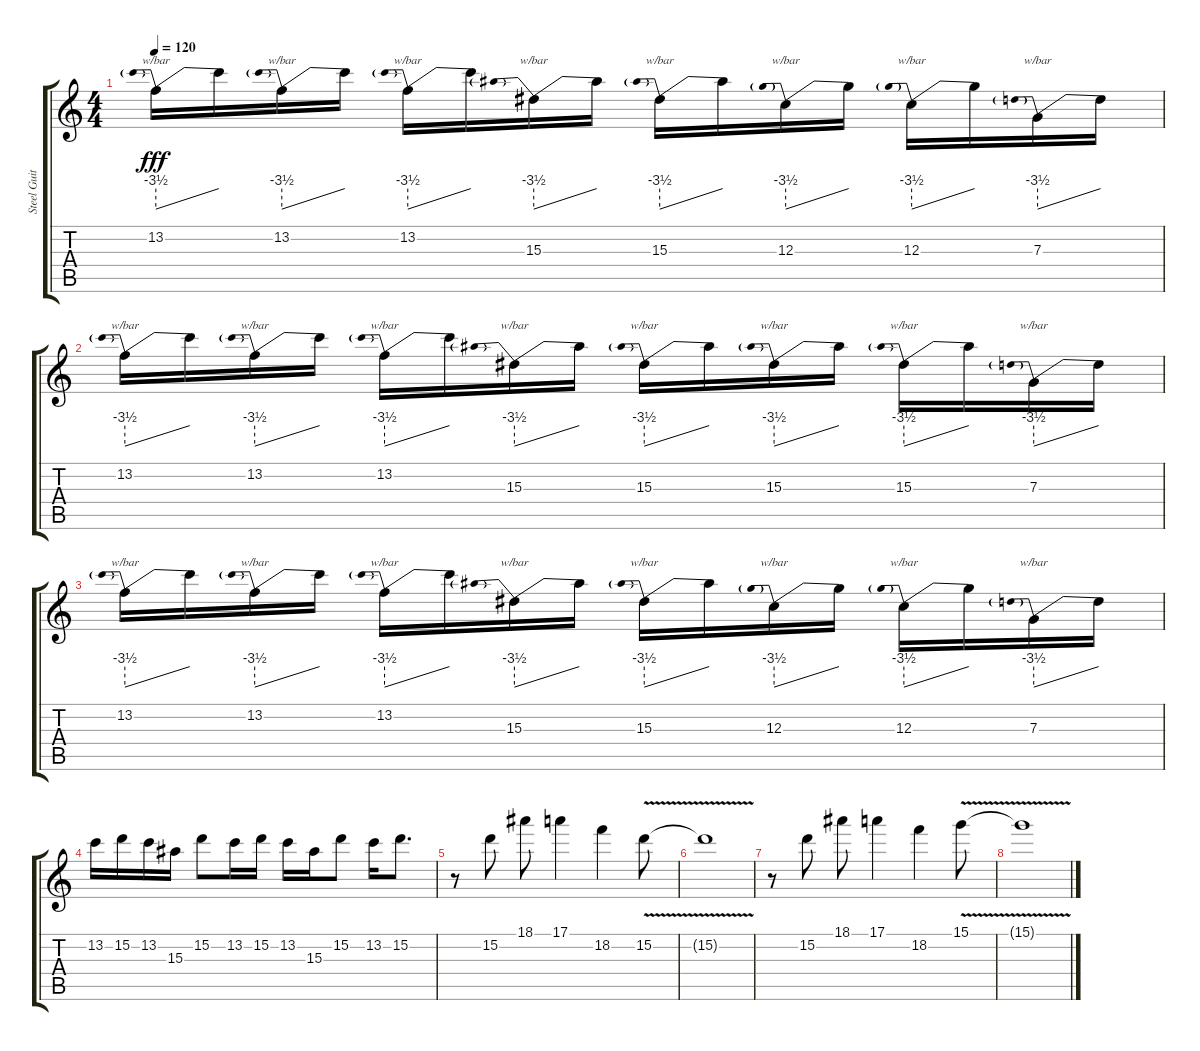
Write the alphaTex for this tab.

\track ("Steel Guitar" "Steel Guit") {instrument acousticguitarsteel}
\staff {score tabs}
\tuning (E4 B3 G3 D3 A2 E2) {hide}
\ts (4 4)
\tempo 120
\clef g2
\ks c
13.2.16{tbe (predivedive default 0 -14 60 0) dy fff} 13.2{t}.16 13.2.16{tbe (predivedive default 0 -14 60 0)} 13.2{t}.16 13.2.16{tbe (predivedive default 0 -14 60 0)} 13.2{t}.16 15.3.16{tbe (predivedive default 0 -14 60 0)} 15.3{t}.16 15.3.16{tbe (predivedive default 0 -14 60 0)} 15.3{t}.16 12.3.16{tbe (predivedive default 0 -14 60 0)} 12.3{t}.16 12.3.16{tbe (predivedive default 0 -14 60 0)} 12.3{t}.16 7.3.16{tbe (predivedive default 0 -14 60 0)} 7.3{t}.16 |
13.2.16{tbe (predivedive default 0 -14 60 0)} 13.2{t}.16 13.2.16{tbe (predivedive default 0 -14 60 0)} 13.2{t}.16 13.2.16{tbe (predivedive default 0 -14 60 0)} 13.2{t}.16 15.3.16{tbe (predivedive default 0 -14 60 0)} 15.3{t}.16 15.3.16{tbe (predivedive default 0 -14 60 0)} 15.3{t}.16 15.3.16{tbe (predivedive default 0 -14 60 0)} 15.3{t}.16 15.3.16{tbe (predivedive default 0 -14 60 0)} 15.3{t}.16 7.3.16{tbe (predivedive default 0 -14 60 0)} 7.3{t}.16 |
13.2.16{tbe (predivedive default 0 -14 60 0)} 13.2{t}.16 13.2.16{tbe (predivedive default 0 -14 60 0)} 13.2{t}.16 13.2.16{tbe (predivedive default 0 -14 60 0)} 13.2{t}.16 15.3.16{tbe (predivedive default 0 -14 60 0)} 15.3{t}.16 15.3.16{tbe (predivedive default 0 -14 60 0)} 15.3{t}.16 12.3.16{tbe (predivedive default 0 -14 60 0)} 12.3{t}.16 12.3.16{tbe (predivedive default 0 -14 60 0)} 12.3{t}.16 7.3.16{tbe (predivedive default 0 -14 60 0)} 7.3{t}.16 |
13.2.16 15.2.16 13.2.16 15.3.16 15.2.8 13.2.16 15.2.16 13.2.16 15.3.16 15.2.8 13.2.16 15.2.8{d} |
r.8 15.2.8 18.1.8 17.1.4 18.2.4 15.2{v}.8 |
15.2{v t}.1 |
r.8 15.2.8 18.1.8 17.1.4 18.2.4 15.1{v}.8 |
15.1{v t}.1
